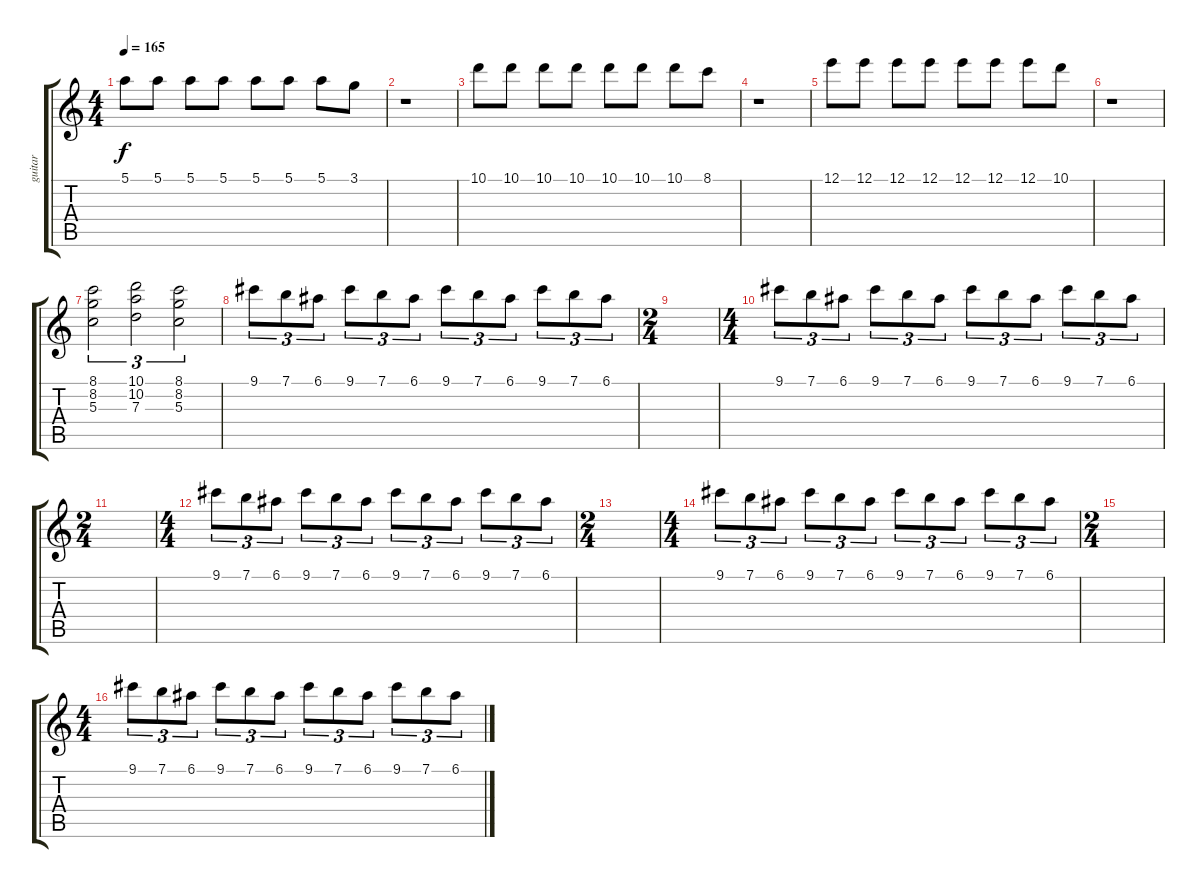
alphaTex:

\track ("guitar" "guitar") {instrument overdrivenguitar}
\staff {score tabs}
\tuning (E4 B3 G3 D3 A2 E2) {hide}
\ts (4 4)
\tempo 165
\clef g2
\ks c
5.1.8{dy f} 5.1.8 5.1.8 5.1.8 5.1.8 5.1.8 5.1.8 3.1.8 |
r.1 |
10.1.8 10.1.8 10.1.8 10.1.8 10.1.8 10.1.8 10.1.8 8.1.8 |
r.1 |
12.1.8 12.1.8 12.1.8 12.1.8 12.1.8 12.1.8 12.1.8 10.1.8 |
r.1 |
(8.1 8.2 5.3).2{tu (3 2)} (10.1 10.2 7.3).2{tu (3 2)} (8.1 8.2 5.3).2{tu (3 2)} |
9.1.8{tu (3 2)} 7.1.8{tu (3 2)} 6.1.8{tu (3 2)} 9.1.8{tu (3 2)} 7.1.8{tu (3 2)} 6.1.8{tu (3 2)} 9.1.8{tu (3 2)} 7.1.8{tu (3 2)} 6.1.8{tu (3 2)} 9.1.8{tu (3 2)} 7.1.8{tu (3 2)} 6.1.8{tu (3 2)} |
\ts (2 4)
|
\ts (4 4)
9.1.8{tu (3 2)} 7.1.8{tu (3 2)} 6.1.8{tu (3 2)} 9.1.8{tu (3 2)} 7.1.8{tu (3 2)} 6.1.8{tu (3 2)} 9.1.8{tu (3 2)} 7.1.8{tu (3 2)} 6.1.8{tu (3 2)} 9.1.8{tu (3 2)} 7.1.8{tu (3 2)} 6.1.8{tu (3 2)} |
\ts (2 4)
|
\ts (4 4)
9.1.8{tu (3 2)} 7.1.8{tu (3 2)} 6.1.8{tu (3 2)} 9.1.8{tu (3 2)} 7.1.8{tu (3 2)} 6.1.8{tu (3 2)} 9.1.8{tu (3 2)} 7.1.8{tu (3 2)} 6.1.8{tu (3 2)} 9.1.8{tu (3 2)} 7.1.8{tu (3 2)} 6.1.8{tu (3 2)} |
\ts (2 4)
|
\ts (4 4)
9.1.8{tu (3 2)} 7.1.8{tu (3 2)} 6.1.8{tu (3 2)} 9.1.8{tu (3 2)} 7.1.8{tu (3 2)} 6.1.8{tu (3 2)} 9.1.8{tu (3 2)} 7.1.8{tu (3 2)} 6.1.8{tu (3 2)} 9.1.8{tu (3 2)} 7.1.8{tu (3 2)} 6.1.8{tu (3 2)} |
\ts (2 4)
|
\ts (4 4)
9.1.8{tu (3 2)} 7.1.8{tu (3 2)} 6.1.8{tu (3 2)} 9.1.8{tu (3 2)} 7.1.8{tu (3 2)} 6.1.8{tu (3 2)} 9.1.8{tu (3 2)} 7.1.8{tu (3 2)} 6.1.8{tu (3 2)} 9.1.8{tu (3 2)} 7.1.8{tu (3 2)} 6.1.8{tu (3 2)}
